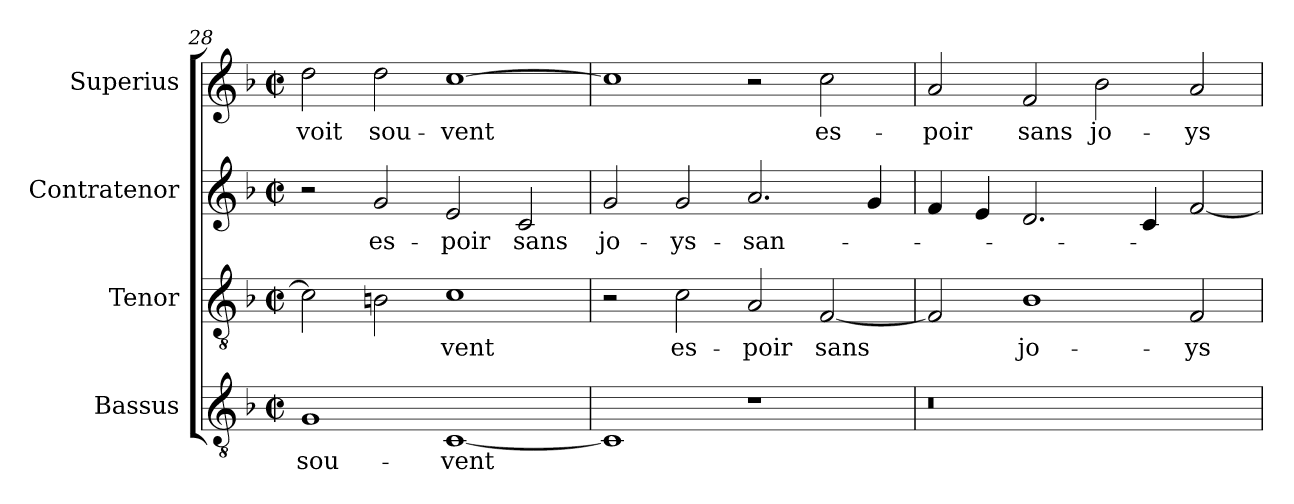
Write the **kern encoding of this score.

**kern	**text	**kern	**text	**kern	**text	**kern	**text
*part4	*part4	*part3	*part3	*part2	*part2	*part1	*part1
*staff4	*staff4	*staff3	*staff3	*staff2	*staff2	*staff1	*staff1
*I"Bassus	*	*I"Tenor	*	*I"Contratenor	*	*I"Superius	*
*	*	*I'T.	*	*	*	*I'S.	*
*clefGv2	*	*clefGv2	*	*clefG2	*	*clefG2	*
*k[b-]	*	*k[b-]	*	*k[b-]	*	*k[b-]	*
*F:	*	*F:	*	*F:	*	*F:	*
*M2/2	*	*M2/2	*	*M2/2	*	*M2/2	*
*met(c|)	*	*met(c|)	*	*met(c|)	*	*met(c|)	*
=28	=28	=28	=28	=28	=28	=28	=28
1G/	sou-	2c\]	.	2r	.	2dd\	voit
.	.	2Bn\	.	2g/	es-	2dd\	sou-
[1C/	-vent	1c\	-vent	2e/	-poir	[1cc\	-vent
.	.	.	.	2c/	sans	.	.
=29	=29	=29	=29	=29	=29	=29	=29
1C/]	.	2r	.	2g/	jo-	1cc\]	.
.	.	2c\	es-	2g/	-ys-	.	.
1r	.	2A/	-poir	2.a/	-san-	2r	.
.	.	[2F/	sans	.	.	2cc\	es-
.	.	.	.	4g/	.	.	.
=30	=30	=30	=30	=30	=30	=30	=30
!LO:N:vis=0	!	!	!	!	!	!	!
1r	.	2F/]	.	4f/	.	2a/	-poir
.	.	.	.	4e/	.	.	.
.	.	1B-\	jo-	2.d/	.	2f/	sans
1ryy	.	.	.	.	.	2b-\	jo-
.	.	.	.	4c/	.	.	.
.	.	2F/	-ys-	[2f/	.	2a/	-ys-
=	=	=	=	=	=	=	=
*-	*-	*-	*-	*-	*-	*-	*-
